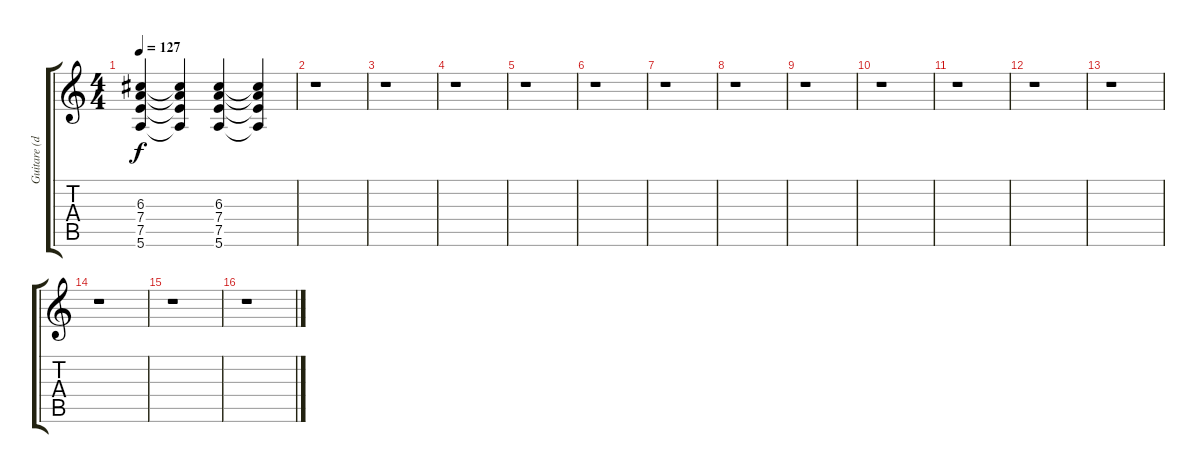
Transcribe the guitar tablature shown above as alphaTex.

\track ("Guitare (distortion) gauche" "Guitare (d") {instrument distortionguitar}
\staff {score tabs}
\tuning (E4 B3 G3 D3 A2 E2) {hide}
\ts (4 4)
\tempo 127
\clef g2
\ks c
(6.3 7.4 7.5 5.6).4{dy f} (6.3{t} 7.4{t} 7.5{t} 5.6{t}).4 (6.3 7.4 7.5 5.6).4 (6.3{t} 7.4{t} 7.5{t} 5.6{t}).4 |
r.1 |
r.1 |
r.1 |
r.1 |
r.1 |
r.1 |
r.1 |
r.1 |
r.1 |
r.1 |
r.1 |
r.1 |
r.1 |
r.1 |
r.1
